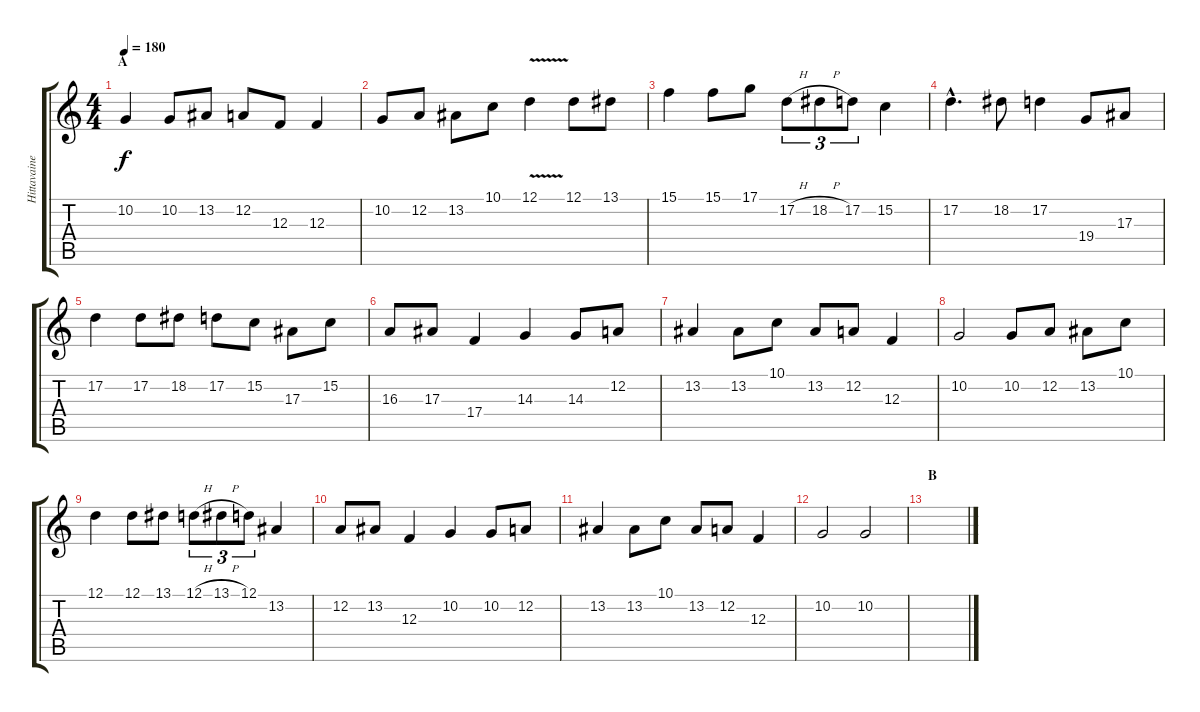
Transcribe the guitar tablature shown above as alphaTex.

\track ("Hittavainen" "Hittavaine") {instrument violin}
\staff {score tabs}
\tuning (D4 A3 F3 C3 G2 D2) {hide}
\ts (4 4)
\section ("" "A")
\tempo 180
\clef g2
\ks c
10.2.4{dy f instrument violin} 10.2.8 13.2.8 12.2.8 12.3.8 12.3.4 |
10.2.8 12.2.8 13.2.8 10.1.8 12.1{v}.4 12.1.8 13.1.8 |
15.1.4 15.1.8 17.1.8 17.2{h}.8{tu (3 2)} 18.2{h}.8{tu (3 2)} 17.2.8{tu (3 2)} 15.2.4 |
17.2{hac}.4{d} 18.2.8 17.2.4 19.4.8 17.3.8 |
17.2.4 17.2.8 18.2.8 17.2.8 15.2.8 17.3.8 15.2.8 |
16.3.8 17.3.8 17.4.4 14.3.4 14.3.8 12.2.8 |
13.2.4 13.2.8 10.1.8 13.2.8 12.2.8 12.3.4 |
10.2.2 10.2.8 12.2.8 13.2.8 10.1.8 |
12.1.4 12.1.8 13.1.8 12.1{h}.8{tu (3 2)} 13.1{h}.8{tu (3 2)} 12.1.8{tu (3 2)} 13.2.4 |
12.2.8 13.2.8 12.3.4 10.2.4 10.2.8 12.2.8 |
13.2.4 13.2.8 10.1.8 13.2.8 12.2.8 12.3.4 |
10.2.2 10.2.2 |
\section ("" "B")
